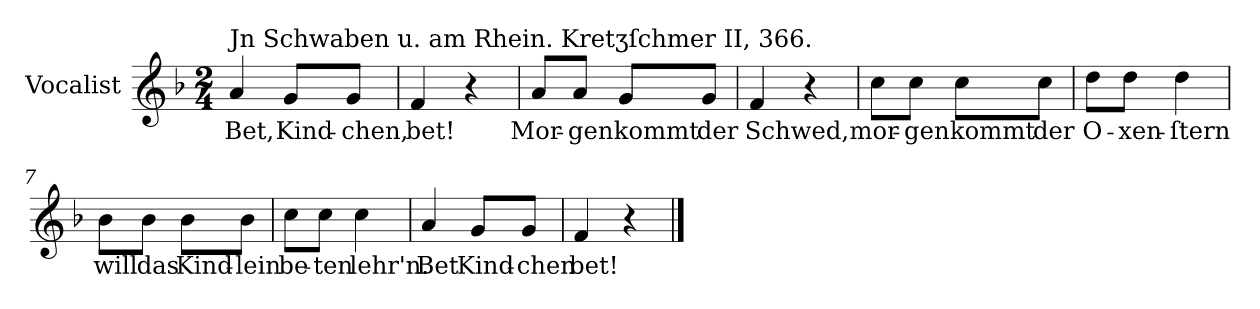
**kern	**text
*part1	*part1
*staff1	*staff1
*I"Vocalist	*
*k[b-]	*
*F:	*
*M2/4	*
=1	=1
!LO:TX:a:t=Jn Schwaben u. am Rhein. Kretʒſchmer II, 366.	!
4a	Bet,
8gL	Kind-
8gJ	-chen,
=2	=2
4f	bet!
4r	.
=3	=3
8aL	Mor-
8aJ	-gen
8gL	kommt
8gJ	der
=4	=4
4f	Schwed,
4r	.
=5	=5
8ccL	mor-
8ccJ	-gen
8ccL	kommt
8ccJ	der
=6	=6
8ddL	O-
8ddJ	-xen-
4dd	-ſtern
=7	=7
8b-L	will
8b-J	das
8b-L	Kind-
8b-J	-lein
=8	=8
8ccL	be-
8ccJ	-ten
4cc	lehr'n.
=9	=9
4a	Bet
8gL	Kind-
8gJ	-chen
=10	=10
4f	bet!
4r	.
==	==
*-	*-
